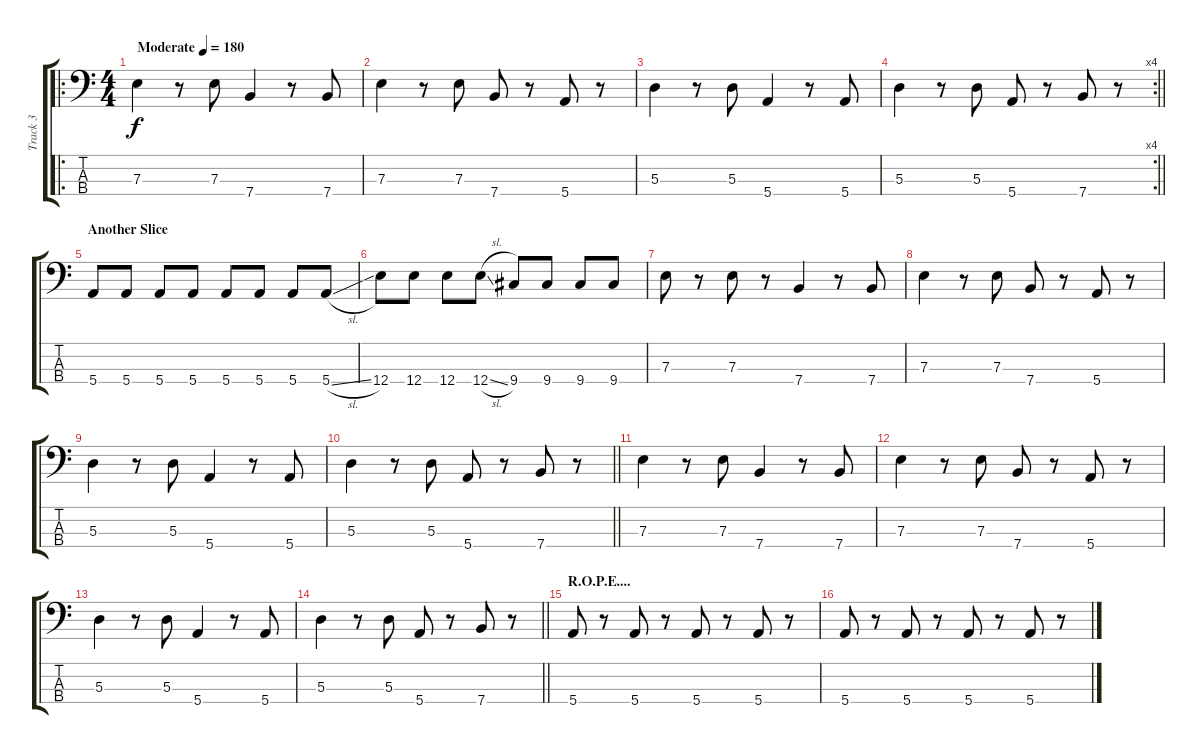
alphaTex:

\track ("Track 3" "Track 3") {instrument electricbassfinger}
\staff {score tabs}
\tuning (G2 D2 A1 E1) {hide}
\ro
\ts (4 4)
\tempo (180 "Moderate")
\clef f4
\ks c
7.3.4{dy f instrument electricbassfinger} r.8 7.3.8 7.4.4 r.8 7.4.8 |
7.3.4 r.8 7.3.8 7.4.8 r.8 5.4.8 r.8 |
5.3.4 r.8 5.3.8 5.4.4 r.8 5.4.8 |
\rc 4
\barLineRight lightlight
5.3.4 r.8 5.3.8 5.4.8 r.8 7.4.8 r.8 |
\section ("" "Another Slice")
5.4.8 5.4.8 5.4.8 5.4.8 5.4.8 5.4.8 5.4.8 5.4{sl}.8 |
12.4.8 12.4.8 12.4.8 12.4{sl}.8 9.4.8 9.4.8 9.4.8 9.4.8 |
7.3.8 r.8 7.3.8 r.8 7.4.4 r.8 7.4.8 |
7.3.4 r.8 7.3.8 7.4.8 r.8 5.4.8 r.8 |
5.3.4 r.8 5.3.8 5.4.4 r.8 5.4.8 |
\barLineRight lightlight
5.3.4 r.8 5.3.8 5.4.8 r.8 7.4.8 r.8 |
7.3.4 r.8 7.3.8 7.4.4 r.8 7.4.8 |
7.3.4 r.8 7.3.8 7.4.8 r.8 5.4.8 r.8 |
5.3.4 r.8 5.3.8 5.4.4 r.8 5.4.8 |
\barLineRight lightlight
5.3.4 r.8 5.3.8 5.4.8 r.8 7.4.8 r.8 |
\section ("" "R.O.P.E....")
5.4.8 r.8 5.4.8 r.8 5.4.8 r.8 5.4.8 r.8 |
5.4.8 r.8 5.4.8 r.8 5.4.8 r.8 5.4.8 r.8
